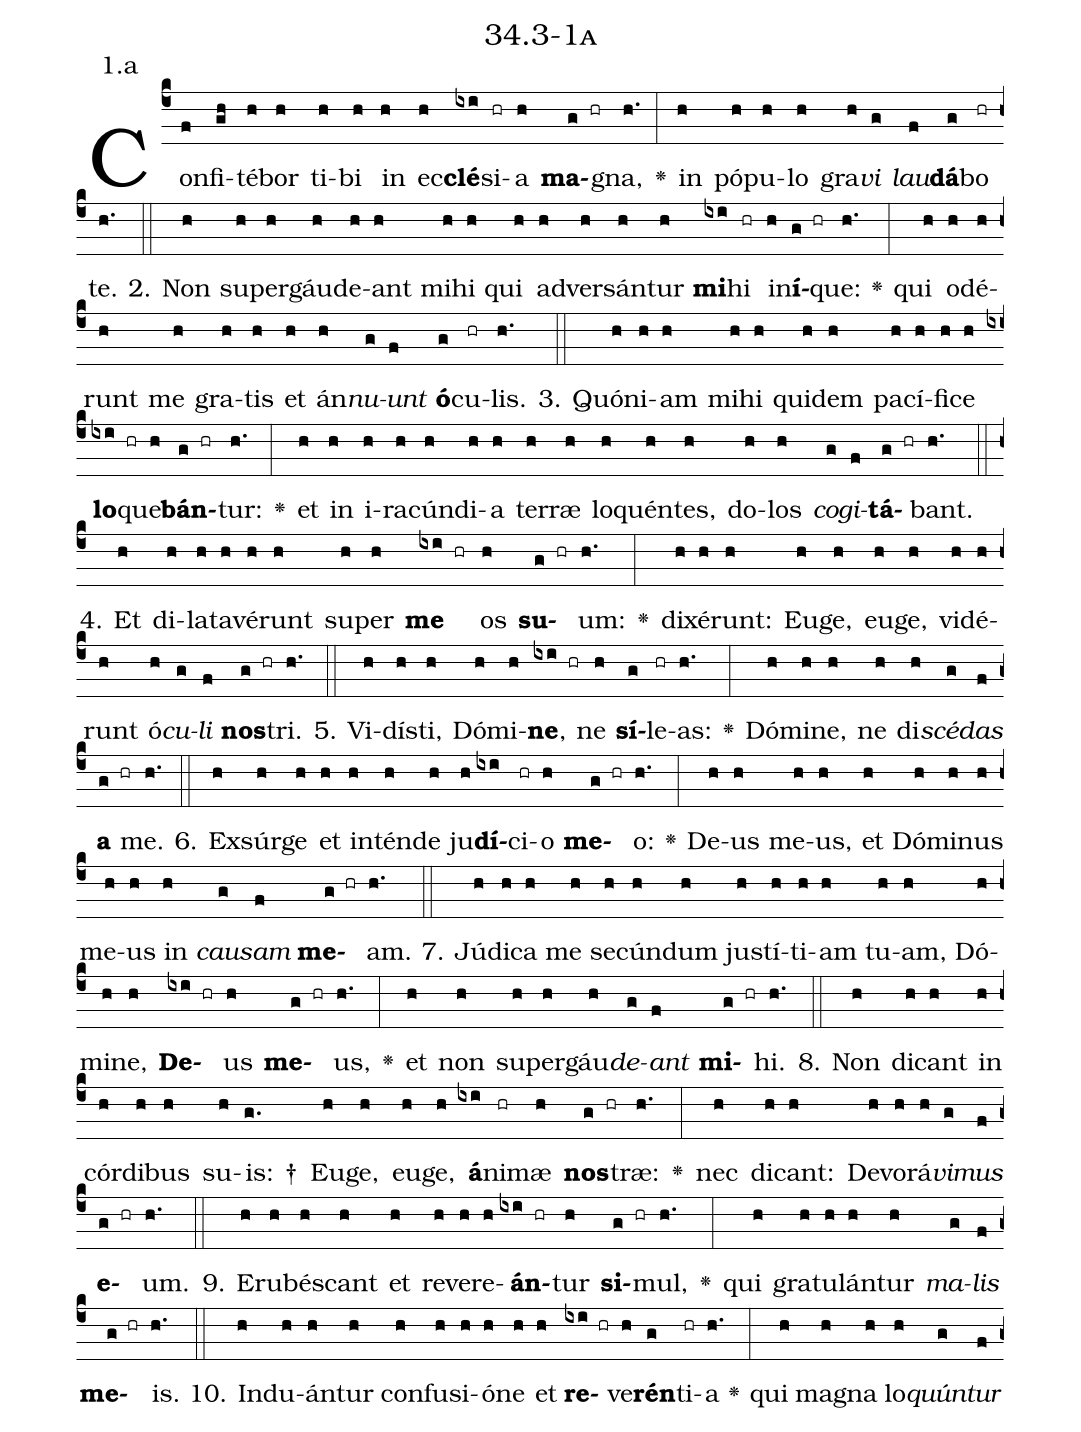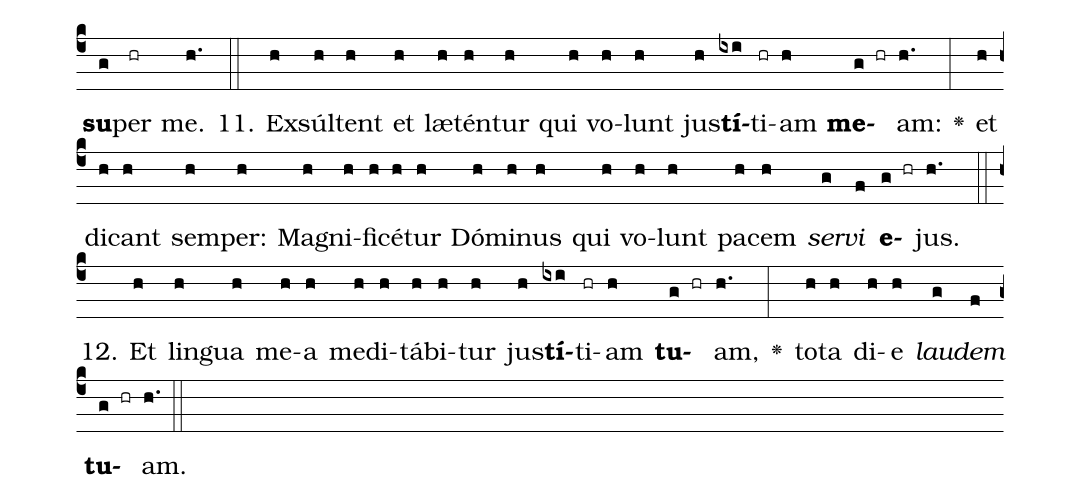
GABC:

name: 34.3-1a;
annotation: 1.a;
%%
(c4)Con(f)fi(gh)té(h)bor(h) ti(h)bi(h) in(h) ec(h)<b>clé</b>(ixi)si(hr)a(h) <b>ma</b>(g hr)gna,(h.) <v>\greheightstar</v>(:) in(h) pó(h)pu(h)lo(h) gra(h)<i>vi</i>(g) <i>lau</i>(f)<b>dá</b>(g)bo(hr) te.(h.) (::)
2. Non(h) su(h)per(h)gáu(h)de(h)ant(h) mi(h)hi(h) qui(h) ad(h)ver(h)sán(h)tur(h) <b>mi</b>(ixi)hi(hr) in(h)<b>í</b>(g hr)que:(h.) <v>\greheightstar</v>(:) qui(h) o(h)dé(h)runt(h) me(h) gra(h)tis(h) et(h) án(h)<i>nu</i>(g)<i>unt</i>(f) <b>ó</b>(g)cu(hr)lis.(h.) (::)
3. Quón(h)i(h)am(h) mi(h)hi(h) qui(h)dem(h) pa(h)cí(h)fi(h)ce(h) <b>lo</b>(ixi hr)que(h)<b>bán</b>(g hr)tur:(h.) <v>\greheightstar</v>(:) et(h) in(h) i(h)ra(h)cún(h)di(h)a(h) ter(h)ræ(h) lo(h)quén(h)tes,(h) do(h)los(h) <i>co</i>(g)<i>gi</i>(f)<b>tá</b>(g hr)bant.(h.) (::)
4. Et(h) di(h)la(h)ta(h)vé(h)runt(h) su(h)per(h) <b>me</b>(ixi hr) os(h) <b>su</b>(g hr)um:(h.) <v>\greheightstar</v>(:) di(h)xé(h)runt:(h) Eu(h)ge,(h) eu(h)ge,(h) vi(h)dé(h)runt(h) ó(h)<i>cu</i>(g)<i>li</i>(f) <b>nos</b>(g hr)tri.(h.) (::)
5. Vi(h)dís(h)ti,(h) Dó(h)mi(h)<b>ne</b>,(ixi hr) ne(h) <b>sí</b>(g)le(hr)as:(h.) <v>\greheightstar</v>(:) Dó(h)mi(h)ne,(h) ne(h) di(h)<i>scé</i>(g)<i>das</i>(f) <b>a</b>(g hr) me.(h.) (::)
6. Ex(h)súr(h)ge(h) et(h) in(h)tén(h)de(h) ju(h)<b>dí</b>(ixi)ci(hr)o(h) <b>me</b>(g hr)o:(h.) <v>\greheightstar</v>(:) De(h)us(h) me(h)us,(h) et(h) Dó(h)mi(h)nus(h) me(h)us(h) in(h) <i>cau</i>(g)<i>sam</i>(f) <b>me</b>(g hr)am.(h.) (::)
7. Jú(h)di(h)ca(h) me(h) se(h)cún(h)dum(h) jus(h)tí(h)ti(h)am(h) tu(h)am,(h) Dó(h)mi(h)ne,(h) <b>De</b>(ixi hr)us(h) <b>me</b>(g hr)us,(h.) <v>\greheightstar</v>(:) et(h) non(h) su(h)per(h)gáu(h)<i>de</i>(g)<i>ant</i>(f) <b>mi</b>(g hr)hi.(h.) (::)
8. Non(h) di(h)cant(h) in(h) cór(h)di(h)bus(h) su(h)is: †(g.) Eu(h)ge,(h) eu(h)ge,(h) <b>á</b>(ixi)ni(hr)mæ(h) <b>nos</b>(g hr)træ:(h.) <v>\greheightstar</v>(:) nec(h) di(h)cant:(h) De(h)vo(h)rá(h)<i>vi</i>(g)<i>mus</i>(f) <b>e</b>(g hr)um.(h.) (::)
9. E(h)ru(h)bés(h)cant(h) et(h) re(h)ve(h)re(h)<b>án</b>(ixi hr)tur(h) <b>si</b>(g hr)mul,(h.) <v>\greheightstar</v>(:) qui(h) gra(h)tu(h)lán(h)tur(h) <i>ma</i>(g)<i>lis</i>(f) <b>me</b>(g hr)is.(h.) (::)
10. Ind(h)u(h)án(h)tur(h) con(h)fu(h)si(h)ó(h)ne(h) et(h) <b>re</b>(ixi hr)ve(h)<b>rén</b>(g)ti(hr)a(h.) <v>\greheightstar</v>(:) qui(h) ma(h)gna(h) lo(h)<i>quún</i>(g)<i>tur</i>(f) <b>su</b>(g)per(hr) me.(h.) (::)
11. Ex(h)súl(h)tent(h) et(h) læ(h)tén(h)tur(h) qui(h) vo(h)lunt(h) jus(h)<b>tí</b>(ixi)ti(hr)am(h) <b>me</b>(g hr)am:(h.) <v>\greheightstar</v>(:) et(h) di(h)cant(h) sem(h)per:(h) Ma(h)gni(h)fi(h)cé(h)tur(h) Dó(h)mi(h)nus(h) qui(h) vo(h)lunt(h) pa(h)cem(h) <i>ser</i>(g)<i>vi</i>(f) <b>e</b>(g hr)jus.(h.) (::)
12. Et(h) lin(h)gua(h) me(h)a(h) me(h)di(h)tá(h)bi(h)tur(h) jus(h)<b>tí</b>(ixi)ti(hr)am(h) <b>tu</b>(g hr)am,(h.) <v>\greheightstar</v>(:) to(h)ta(h) di(h)e(h) <i>lau</i>(g)<i>dem</i>(f) <b>tu</b>(g hr)am.(h.) (::)
